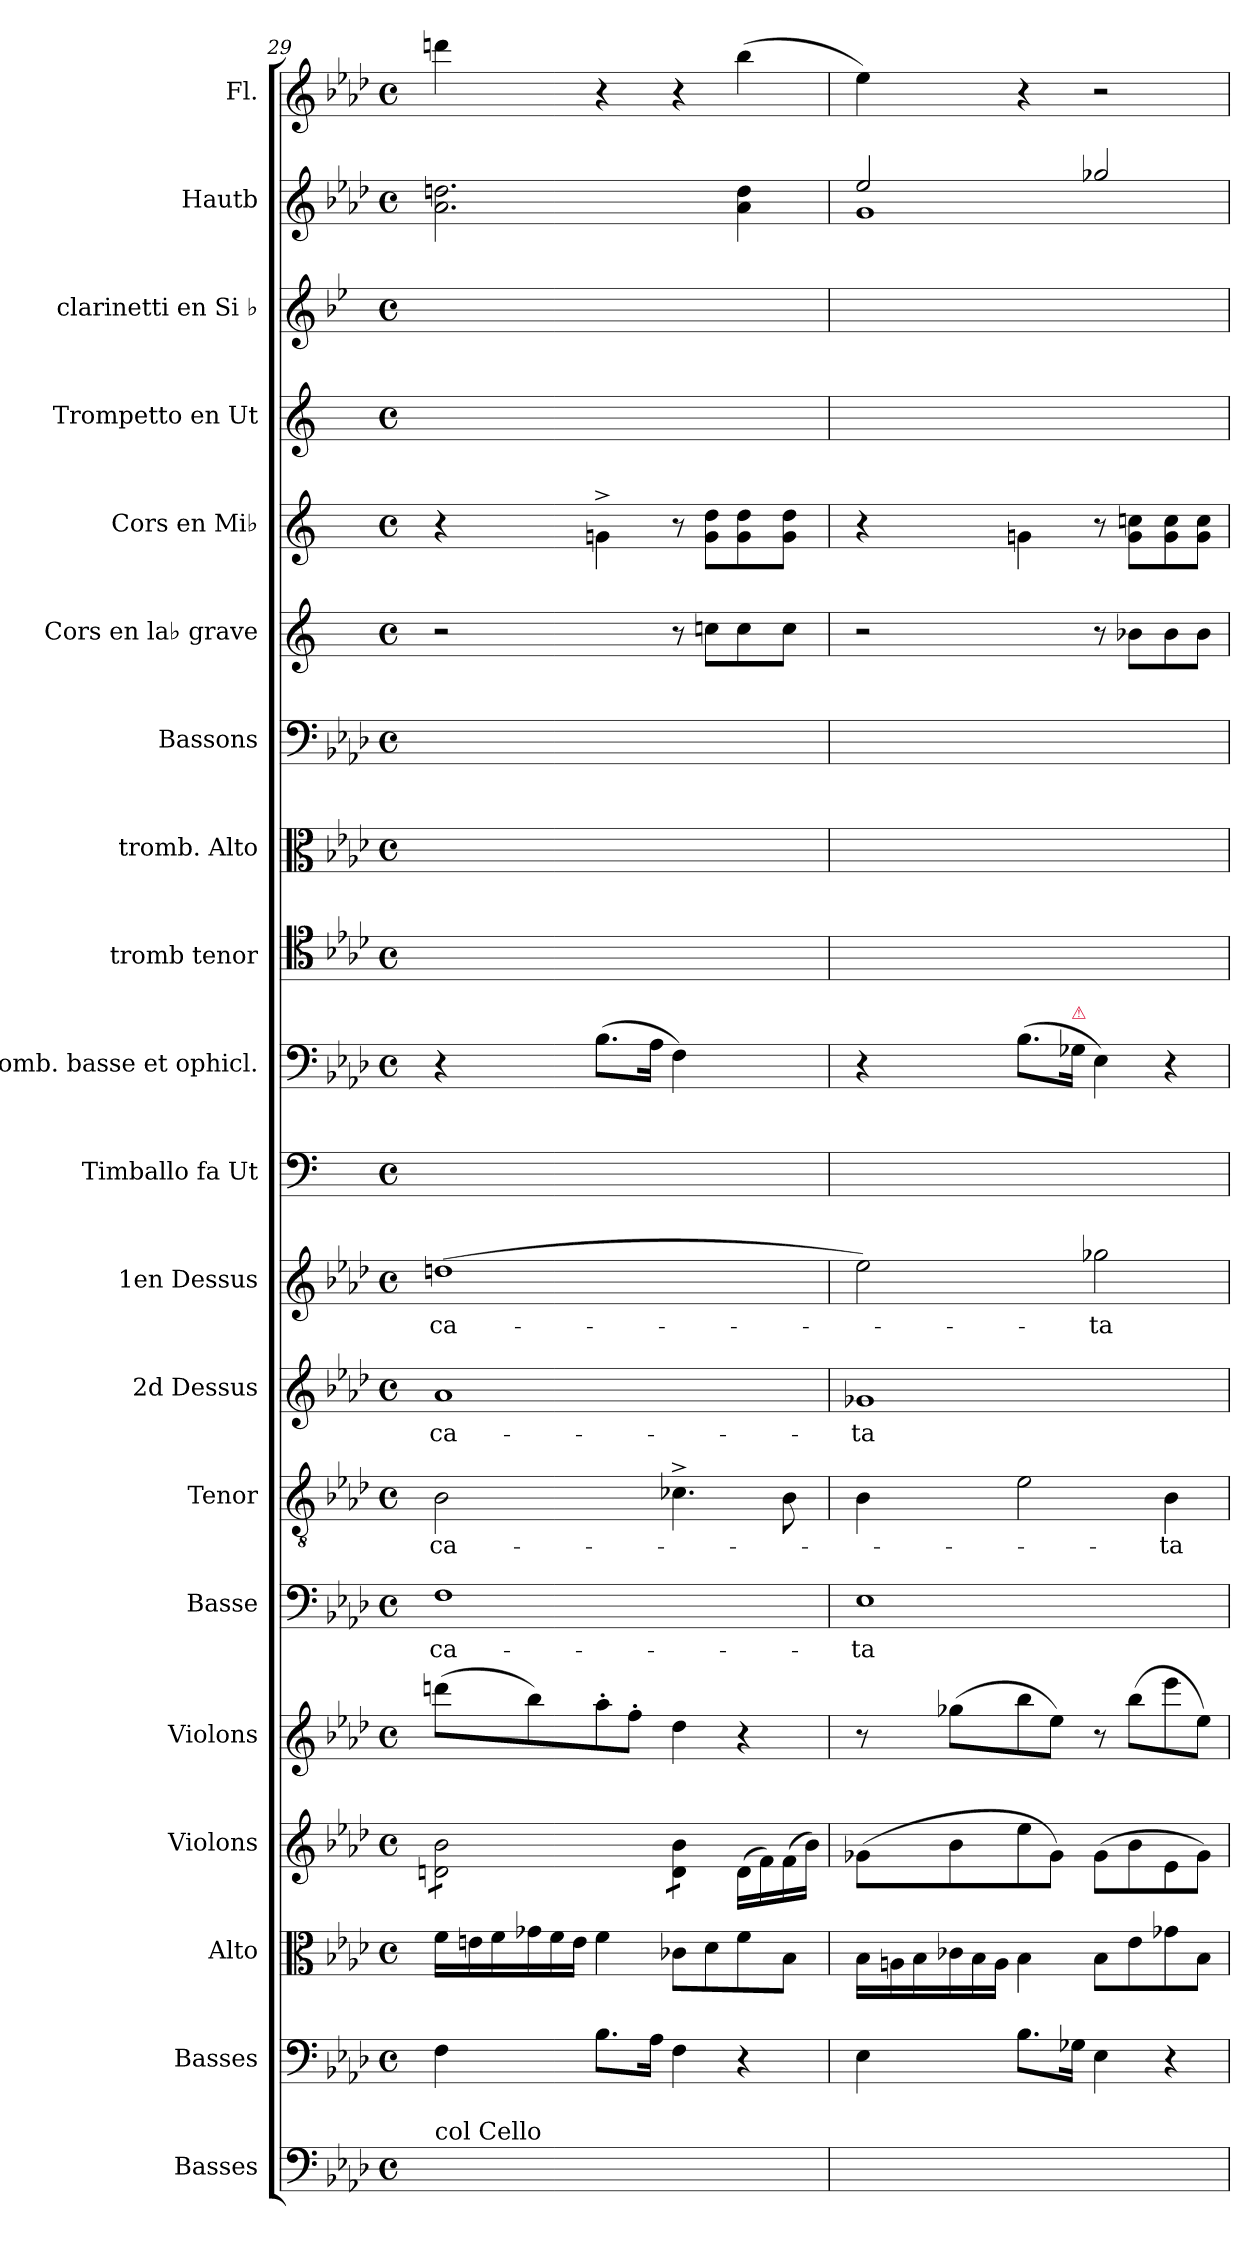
**kern	**kern	**kern	**kern	**kern	**kern	**text	**kern	**text	**kern	**text	**kern	**text	**kern	**kern	**kern	**kern	**kern	**kern	**kern	**kern	**kern	**kern	**kern
*part20	*part19	*part18	*part17	*part16	*part15	*part15	*part14	*part14	*part13	*part13	*part12	*part12	*part11	*part10	*part9	*part8	*part7	*part6	*part5	*part4	*part3	*part2	*part1
*staff20	*staff19	*staff18	*staff17	*staff16	*staff15	*staff15	*staff14	*staff14	*staff13	*staff13	*staff12	*staff12	*staff11	*staff10	*staff9	*staff8	*staff7	*staff6	*staff5	*staff4	*staff3	*staff2	*staff1
*I"Basses	*I"Basses	*I"Alto	*I"Violons	*I"Violons	*I"Basse	*	*I"Tenor	*	*I"2d Dessus	*	*I"1en Dessus	*	*I"Timballo fa Ut	*I"Tromb. basse et ophicl.	*I"tromb tenor	*I"tromb. Alto	*I"Bassons	*I"Cors en la♭ grave	*I"Cors en Mi♭	*I"Trompetto en Ut	*I"clarinetti en Si ♭	*I"Hautb	*I"Fl.
*	*	*I'A	*I'Vln	*I'Vln	*I'B	*	*I'T	*	*	*	*	*	*	*I'B	*I'T	*I'A	*I'Bsn	*	*	*	*I'Cl	*	*I'Fl
*clefF4	*clefF4	*clefC3	*clefG2	*clefG2	*clefF4	*	*clefGv2	*	*clefG2	*	*clefG2	*	*clefF4	*clefF4	*clefC4	*clefC3	*clefF4	*clefG2	*clefG2	*clefG2	*clefG2	*clefG2	*clefG2
*	*	*	*	*	*	*	*	*	*	*	*	*	*	*	*	*	*	*ITrd2c4	*ITrd5c9	*	*ITrd1c2	*	*
*k[b-e-a-d-]	*k[b-e-a-d-]	*k[b-e-a-d-]	*k[b-e-a-d-]	*k[b-e-a-d-]	*k[b-e-a-d-]	*	*k[b-e-a-d-]	*	*k[b-e-a-d-]	*	*k[b-e-a-d-]	*	*	*k[b-e-a-d-]	*k[b-e-a-d-]	*k[b-e-a-d-]	*k[b-e-a-d-]	*	*	*	*k[b-e-a-d-]	*k[b-e-a-d-]	*k[b-e-a-d-]
*f:	*f:	*f:	*f:	*f:	*f:	*	*f:	*	*f:	*	*f:	*	*	*f:	*f:	*f:	*f:	*	*	*	*f:	*f:	*f:
*M4/4	*M4/4	*M4/4	*M4/4	*M4/4	*M4/4	*	*M4/4	*	*M4/4	*	*M4/4	*	*M4/4	*M4/4	*M4/4	*M4/4	*M4/4	*M4/4	*M4/4	*M4/4	*M4/4	*M4/4	*M4/4
*met(c)	*met(c)	*met(c)	*met(c)	*met(c)	*met(c)	*	*met(c)	*	*met(c)	*	*met(c)	*	*met(c)	*met(c)	*met(c)	*met(c)	*met(c)	*met(c)	*met(c)	*met(c)	*met(c)	*met(c)	*met(c)
*	*	*Xtuplet	*	*	*	*	*	*	*	*	*	*	*	*	*	*	*	*	*	*	*	*	*
=29	=29	=29	=29	=29	=29	=29	=29	=29	=29	=29	=29	=29	=29	=29	=29	=29	=29	=29	=29	=29	=29	=29	=29
!LO:TX:a:t=col Cello	!	!	!	!	!	!	!	!	!	!	!	!	!	!	!	!	!	!	!	!	!	!	!
!	!	!	!	!	!	!LO:LY:i	!	!LO:LY:i	!	!LO:LY:i	!	!	!	!	!	!	!	!	!	!	!	!	!
*	*	*	*tremolo	*	*	*	*	*	*	*	*	*	*	*	*	*	*	*	*	*	*	*	*
4F\yy	4F\	24f\LL	8dn\ 8b-\L	(8dddn\L	1F\	-ca-	2B-\	-ca-	1a-/	-ca-	(1ddn\	-ca-	1ryy	4r	1ryy	1ryy	1ryy	2r	4r	1ryy	1ryy	2.a-\ 2.ddn\	4dddn\
.	.	24en\	.	.	.	.	.	.	.	.	.	.	.	.	.	.	.	.	.	.	.	.	.
.	.	24f\	.	.	.	.	.	.	.	.	.	.	.	.	.	.	.	.	.	.	.	.	.
.	.	24g-X\	8dn\ 8b-\	8bb-\)	.	.	.	.	.	.	.	.	.	.	.	.	.	.	.	.	.	.	.
.	.	24f\	.	.	.	.	.	.	.	.	.	.	.	.	.	.	.	.	.	.	.	.	.
.	.	24e\JJ	.	.	.	.	.	.	.	.	.	.	.	.	.	.	.	.	.	.	.	.	.
8.B-\Lyy	8.B-\L	4f\	8dn\ 8b-\	8aa-'\	.	.	.	.	.	.	.	.	.	(8.B-\L	.	.	.	.	4B-X^\	.	.	.	4r
.	.	.	8dn\ 8b-\J	8ff'\J	.	.	.	.	.	.	.	.	.	.	.	.	.	.	.	.	.	.	.
16A-\Jkyy	16A-\Jk	.	.	.	.	.	.	.	.	.	.	.	.	16A-\Jk	.	.	.	.	.	.	.	.	.
4F\yy	4F\	8c-X\L	8d\ 8b-\L	4dd-\	.	.	4.c-X^\	.	.	.	.	.	.	4F\)	.	.	.	8r	8r	.	.	.	4r
.	.	8d-\	8d\ 8b-\J	.	.	.	.	.	.	.	.	.	.	.	.	.	.	8a-X\L	8B-\ 8f\L	.	.	.	.
*	*	*	*Xtremolo	*	*	*	*	*	*	*	*	*	*	*	*	*	*	*	*	*	*	*	*
4ryy	4r	8f\	(16d\LL	4r	.	.	.	.	.	.	.	.	.	4ryy	.	.	.	8a-\	8B-\ 8f\	.	.	4a-\ 4dd\	(4bb-\
.	.	.	16f\)	.	.	.	.	.	.	.	.	.	.	.	.	.	.	.	.	.	.	.	.
.	.	8B-\J	(16f\	.	.	.	8B-\	.	.	.	.	.	.	.	.	.	.	8a-\J	8B-\ 8f\J	.	.	.	.
.	.	.	16b-\JJ)	.	.	.	.	.	.	.	.	.	.	.	.	.	.	.	.	.	.	.	.
=30	=30	=30	=30	=30	=30	=30	=30	=30	=30	=30	=30	=30	=30	=30	=30	=30	=30	=30	=30	=30	=30	=30	=30
!	!	!	!	!	!	!	!	!	!	!	!	!	!	!	!	!	!	!	!	!	!	!LO:TX:a:color=limegreen:t=S	!
!	!	!	!	!	!	!LO:LY:i	!	!	!	!LO:LY:i	!	!	!	!	!	!	!	!	!	!	!	!	!
*	*	*	*	*	*	*	*	*	*	*	*	*	*	*	*	*	*	*	*	*	*	*^	*
4E-\yy	4E-\	24B-\LL	(8g-X\L	8r	1E-\	-ta	4B-\	.	1g-X/	-ta	2ee-\)	.	1ryy	4r	1ryy	1ryy	1ryy	2r	4r	1ryy	1ryy	2ee-/	1g\	4ee-\)
.	.	24An\	.	.	.	.	.	.	.	.	.	.	.	.	.	.	.	.	.	.	.	.	.	.
.	.	24B-\	.	.	.	.	.	.	.	.	.	.	.	.	.	.	.	.	.	.	.	.	.	.
.	.	24c-X\	8b-\	(8gg-X\L	.	.	.	.	.	.	.	.	.	.	.	.	.	.	.	.	.	.	.	.
.	.	24B-\	.	.	.	.	.	.	.	.	.	.	.	.	.	.	.	.	.	.	.	.	.	.
.	.	24A\JJ	.	.	.	.	.	.	.	.	.	.	.	.	.	.	.	.	.	.	.	.	.	.
8.B-\Lyy	8.B-\L	4B-\	8ee-\	8bb-\	.	.	2e-\	.	.	.	.	.	.	(8.B-\L	.	.	.	.	4B-X\	.	.	.	.	4r
.	.	.	8g-\J)	8ee-\J)	.	.	.	.	.	.	.	.	.	.	.	.	.	.	.	.	.	.	.	.
!	!	!	!	!	!	!	!	!	!	!	!	!	!	!LO:TX:a:color=crimson:t=⚠	!	!	!	!	!	!	!	!	!	!
16G-X\Jkyy	16G-X\Jk	.	.	.	.	.	.	.	.	.	.	.	.	16G-X\Jk	.	.	.	.	.	.	.	.	.	.
4E-\yy	4E-\	8B-\L	(8g-\L	8r	.	.	.	.	.	.	2gg-X\	-ta	.	4E-\)	.	.	.	8r	8r	.	.	2gg-X/	.	2r
.	.	8e-\	8b-\	(8bb-\L	.	.	.	.	.	.	.	.	.	.	.	.	.	8g-X\L	8B-\ 8e-X\L	.	.	.	.	.
!	!	!	!	!	!	!	!	!LO:LY:i	!	!	!	!	!	!	!	!	!	!	!	!	!	!	!	!
4ryy	4r	8g-X\	8e-\	8eee-\	.	.	4B-\	-ta	.	.	.	.	.	4r	.	.	.	8g-\	8B-\ 8e-\	.	.	.	.	.
.	.	8B-\J	8g-\J)	8ee-\J)	.	.	.	.	.	.	.	.	.	.	.	.	.	8g-\J	8B-\ 8e-\J	.	.	.	.	.
*	*	*	*	*	*	*	*	*	*	*	*	*	*	*	*	*	*	*	*	*	*	*v	*v	*
=	=	=	=	=	=	=	=	=	=	=	=	=	=	=	=	=	=	=	=	=	=	=	=
*-	*-	*-	*-	*-	*-	*-	*-	*-	*-	*-	*-	*-	*-	*-	*-	*-	*-	*-	*-	*-	*-	*-	*-
